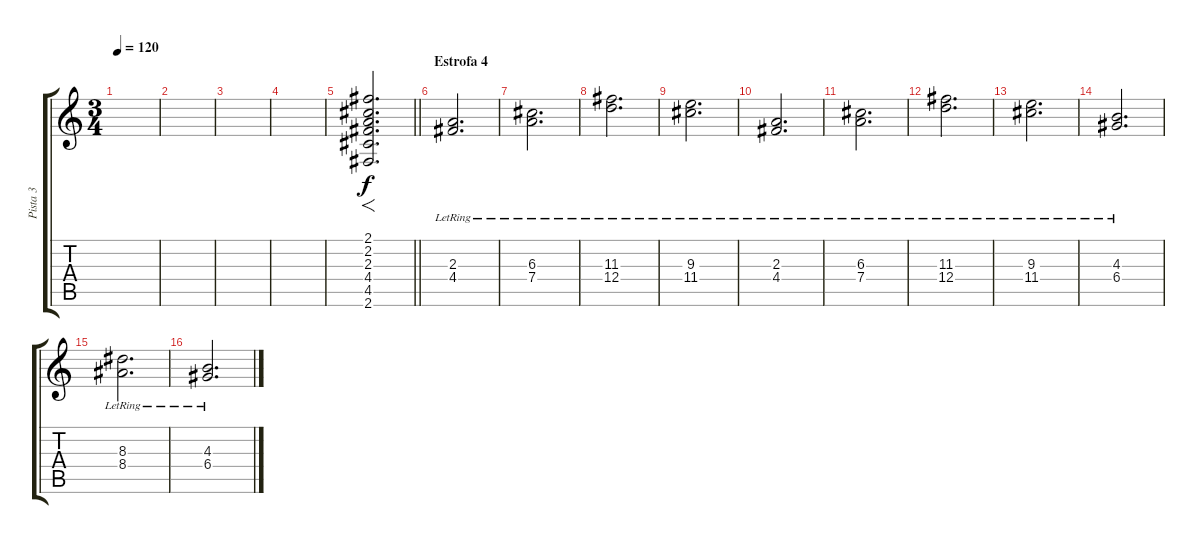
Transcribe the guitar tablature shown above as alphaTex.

\track ("Pista 3" "Pista 3") {instrument overdrivenguitar}
\staff {score tabs}
\tuning (E4 B3 G3 D3 A2 E2) {hide}
\ts (3 4)
\tempo 120
\clef g2
\ks c
|
|
|
|
\barLineRight lightlight
(2.1 2.2 2.3 4.4 4.5 2.6).2{f d dy f volume 9 instrument overdrivenguitar} |
\section ("" "Estrofa 4")
(2.3{lr} 4.4{lr}).2{d} |
(6.3{lr} 7.4{lr}).2{d} |
(11.3{lr} 12.4{lr}).2{d} |
(9.3{lr} 11.4{lr}).2{d} |
(2.3{lr} 4.4{lr}).2{d} |
(6.3{lr} 7.4{lr}).2{d} |
(11.3{lr} 12.4{lr}).2{d} |
(9.3{lr} 11.4{lr}).2{d} |
(4.3{lr} 6.4{lr}).2{d} |
(8.3{lr} 8.4{lr}).2{d} |
(4.3{lr} 6.4{lr}).2{d}
